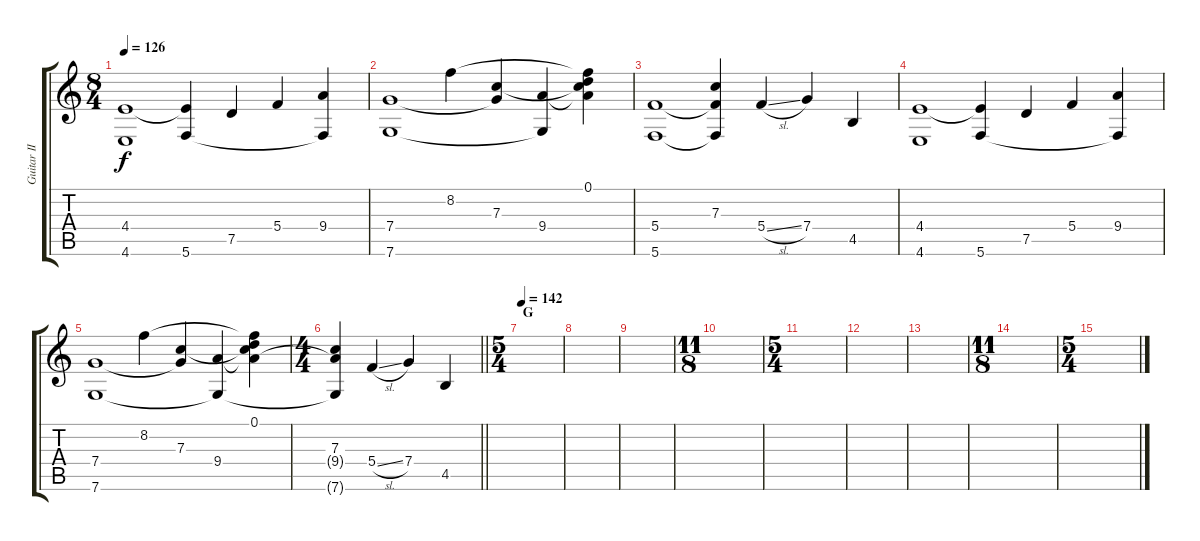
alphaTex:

\track ("Guitar II" "Guitar II") {instrument distortionguitar}
\staff {score tabs}
\tuning (D4 A3 F3 C3 G2 C2) {hide}
\ts (8 4)
\tempo 126
\clef g2
\ks c
(4.4 4.6).1{dy f} (4.4{t} 5.6).4 7.5.4 5.4.4 (9.4 5.6{t}).4 |
(7.4 7.6).1 8.2.4 (7.3 7.4{t}).4 (9.4 7.6{t}).4 (0.1 8.2{t} 7.3{t} 9.4{t}).4 |
(5.4 5.6).1 (7.3 5.4{t} 5.6{t}).4 5.4{sl}.4 7.4.4 4.5.4 |
(4.4 4.6).1 (4.4{t} 5.6).4 7.5.4 5.4.4 (9.4 5.6{t}).4 |
(7.4 7.6).1 8.2.4 (7.3 7.4{t}).4 (9.4 7.6{t}).4 (0.1 8.2{t} 7.3{t} 9.4{t}).4 |
\ts (4 4)
\barLineRight lightlight
(7.3 9.4{t} 7.6{t}).4 5.4{sl}.4 7.4.4 4.5.4 |
\ts (5 4)
\section ("" "G")
\tempo 142
|
|
|
\ts (11 8)
|
\ts (5 4)
|
|
|
\ts (11 8)
|
\ts (5 4)
